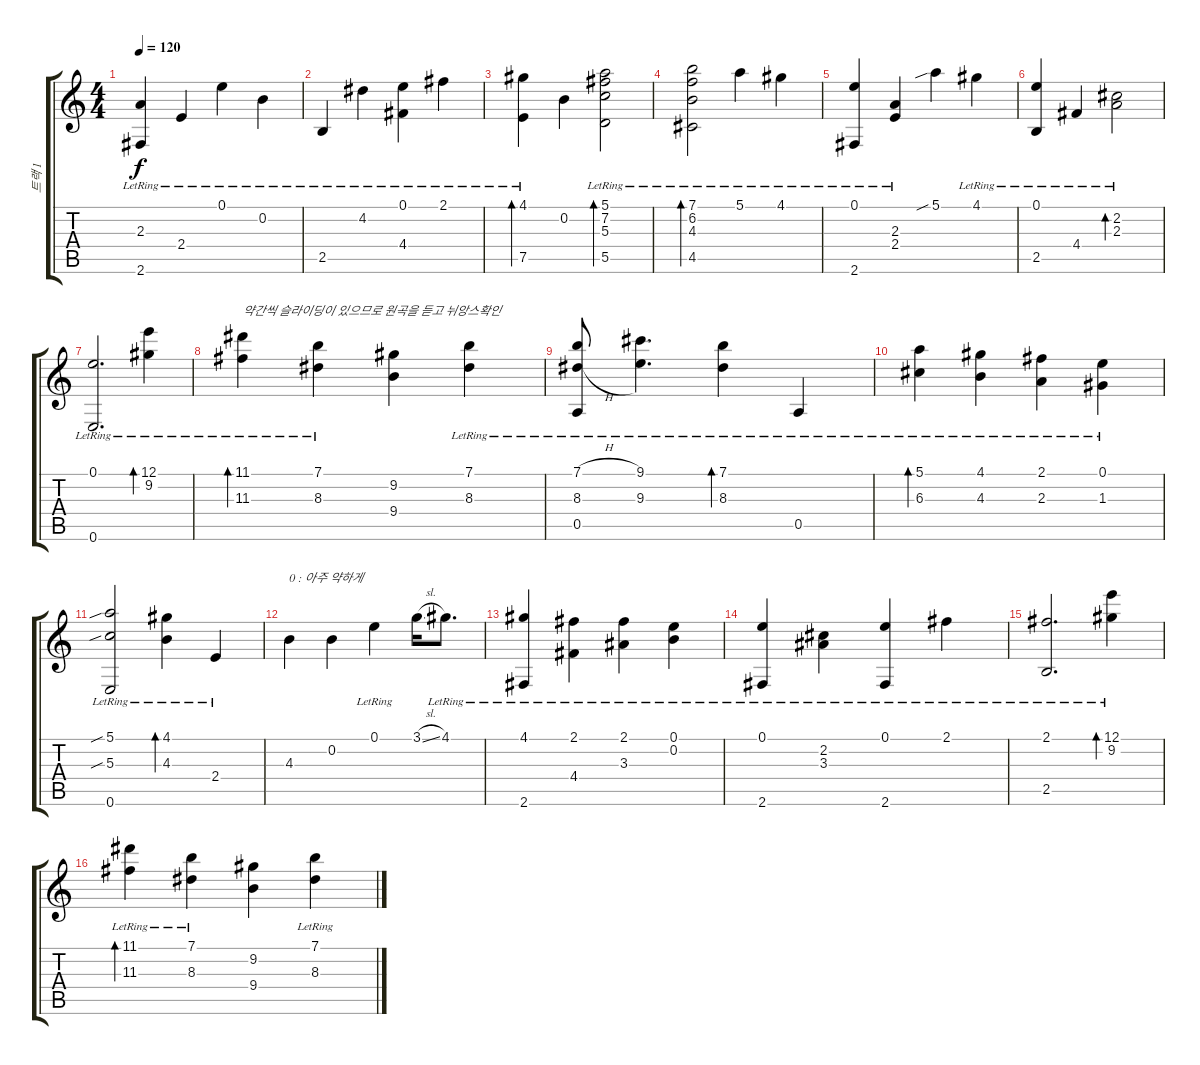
\track ("트랙 1" "트랙 1") {instrument acousticguitarnylon}
\staff {score tabs}
\tuning (E4 B3 G3 D3 A2 E2) {hide}
\ts (4 4)
\tempo 120
\clef g2
\ks c
(2.3{lr} 2.6{lr}).4{dy f} 2.4{lr}.4 0.1{lr}.4 0.2{lr}.4 |
2.5{lr}.4 4.2{lr}.4 (0.1{lr} 4.4{lr}).4 2.1{lr}.4 |
(4.1{lr} 7.5).4{bd 480} 0.2.4 (5.1{lr} 7.2 5.3 5.5).2{bd 480} |
(7.1{lr} 6.2{lr} 4.3 4.5{lr}).2{bd 480} 5.1{lr}.4 4.1{lr}.4 |
(0.1{lr} 2.6{lr}).4 (2.3{lr} 2.4{lr}).4 5.1{sib}.4 4.1{lr}.4 |
(0.1{lr} 2.5{lr}).4 4.4{lr}.4 (2.2{lr} 2.3{lr}).2{bd 480} |
(0.1{lr} 0.6{lr}).2{d} (12.1{lr} 9.2).4{bd 240} |
(11.1{lr} 11.3{lr}).4{bd 240 txt "약간씩 슬라이딩이 있으므로 원곡을 듣고 뉘앙스확인"} (7.1{lr} 8.3{lr}).4 (9.2 9.4).4 (7.1{lr} 8.3{lr}).4 |
(7.1{h} 8.3{h} 0.5{lr}).8 (9.1{lr} 9.3{lr}).4{d} (7.1{lr} 8.3{lr}).4{bd 480} 0.5{lr}.4 |
(5.1{lr} 6.3{lr}).4{bd 240} (4.1{lr} 4.3{lr}).4 (2.1{lr} 2.3{lr}).4 (0.1{lr} 1.3{lr}).4 |
(5.1{sib} 5.3{sib} 0.6{lr}).2 (4.1{lr} 4.3{lr}).4{bd 480} 2.4{lr}.4 |
4.3.4{txt "0 : 아주 약하게"} 0.2.4 0.1{lr}.4 3.1{sl}.16 4.1{lr}.8{d} |
(4.1{lr} 2.6{lr}).4 (2.1{lr} 4.4{lr}).4 (2.1{lr} 3.3{lr}).4 (0.1{lr} 0.2{lr}).4 |
(0.1{lr} 2.6{lr}).4 (2.2{lr} 3.3{lr}).4 (0.1{lr} 2.6).4 2.1{lr}.4 |
(2.1{lr} 2.5{lr}).2{d} (12.1{lr} 9.2).4{bd 240} |
(11.1{lr} 11.3{lr}).4{bd 240} (7.1{lr} 8.3{lr}).4 (9.2 9.4).4 (7.1{lr} 8.3{lr}).4
